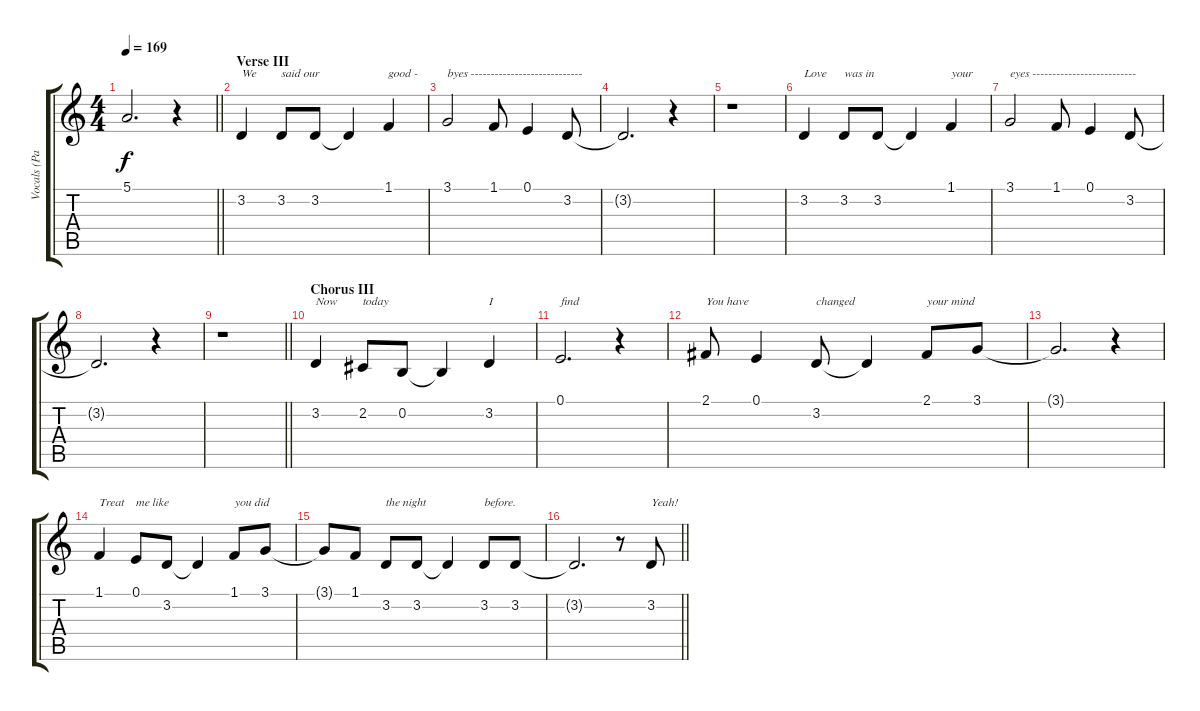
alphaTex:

\track ("Vocals (Paul)" "Vocals (Pa") {instrument altosax}
\staff {score tabs}
\tuning (E4 B3 G3 D3 A2 E2) {hide}
\ts (4 4)
\tempo 169
\clef g2
\barLineRight lightlight
\ks c
5.1{t}.2{d dy f} r.4 |
\section ("" "Verse III")
3.2.4{txt "We"} 3.2.8{txt "said our"} 3.2.8 3.2{t}.4 1.1.4{txt "good -"} |
3.1.2{txt "byes ----------------------------"} 1.1.8 0.1.4 3.2.8 |
3.2{t}.2{d} r.4 |
r.1 |
3.2.4{txt "Love"} 3.2.8{txt "was in"} 3.2.8 3.2{t}.4 1.1.4{txt "your"} |
3.1.2{txt "eyes --------------------------"} 1.1.8 0.1.4 3.2.8 |
3.2{t}.2{d} r.4 |
\barLineRight lightlight
r.1 |
\section ("" "Chorus III")
3.2.4{txt "Now "} 2.2.8{txt "today"} 0.2.8 0.2{t}.4 3.2.4{txt "I"} |
0.1.2{d txt "find"} r.4 |
2.1.8{txt "You have"} 0.1.4 3.2.8{txt "changed"} 3.2{t}.4 2.1.8{txt "your mind"} 3.1.8 |
3.1{t}.2{d} r.4 |
1.1.4{txt "Treat"} 0.1.8{txt "me like"} 3.2.8 3.2{t}.4 1.1.8{txt "you did"} 3.1.8 |
3.1{t}.8 1.1.8 3.2.8{txt "the night"} 3.2.8 3.2{t}.4 3.2.8{txt "before."} 3.2.8 |
\barLineRight lightlight
3.2{t}.2{d} r.8 3.2.8{txt "Yeah!"}
